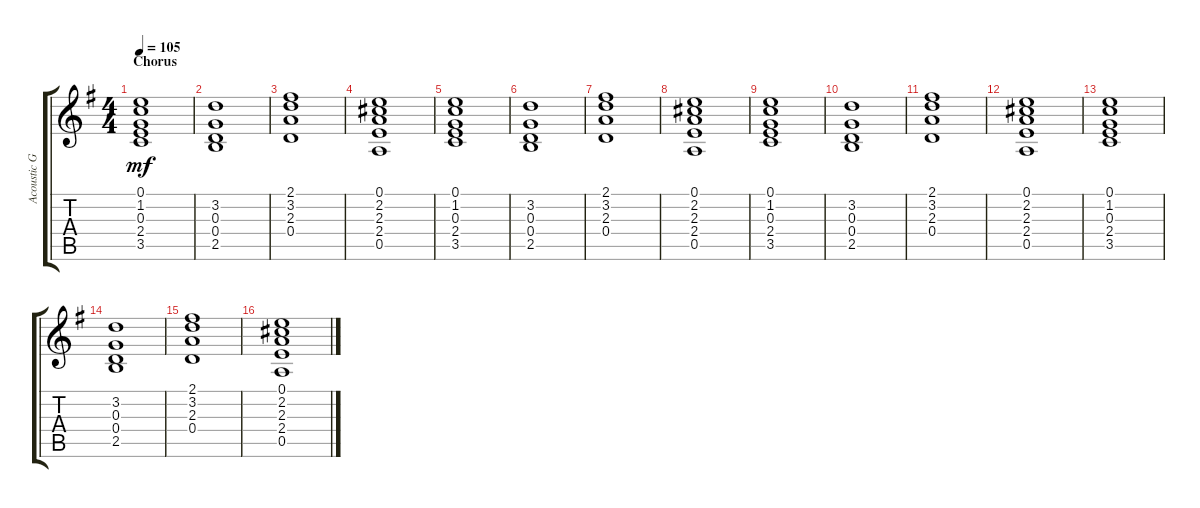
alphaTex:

\track ("Acoustic Guitar" "Acoustic G") {instrument acousticguitarsteel}
\staff {score tabs}
\tuning (E4 B3 G3 D3 A2 E2) {hide}
\ts (4 4)
\section ("" "Chorus")
\tempo 105
\clef g2
\ks eminor
(0.1 1.2 0.3 2.4 3.5).1{dy mf} |
(3.2 0.3 0.4 2.5).1 |
(2.1 3.2 2.3 0.4).1 |
(0.1 2.2 2.3 2.4 0.5).1 |
(0.1 1.2 0.3 2.4 3.5).1 |
(3.2 0.3 0.4 2.5).1 |
(2.1 3.2 2.3 0.4).1 |
(0.1 2.2 2.3 2.4 0.5).1 |
(0.1 1.2 0.3 2.4 3.5).1 |
(3.2 0.3 0.4 2.5).1 |
(2.1 3.2 2.3 0.4).1 |
(0.1 2.2 2.3 2.4 0.5).1 |
(0.1 1.2 0.3 2.4 3.5).1 |
(3.2 0.3 0.4 2.5).1 |
(2.1 3.2 2.3 0.4).1 |
(0.1 2.2 2.3 2.4 0.5).1
